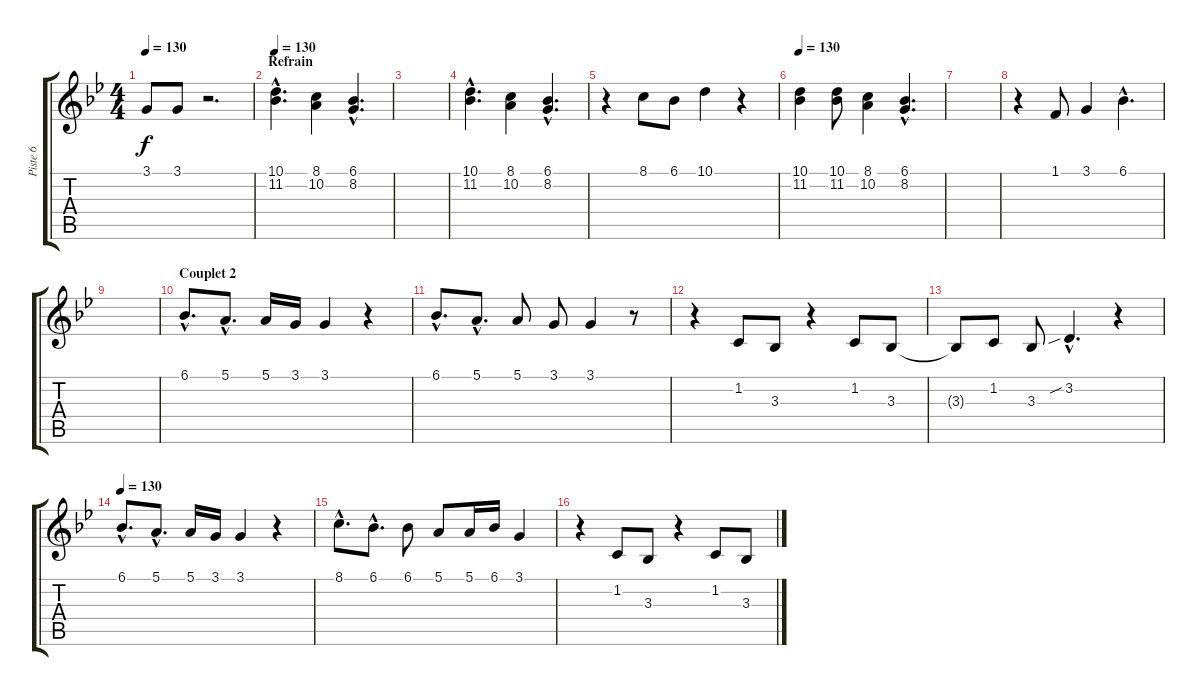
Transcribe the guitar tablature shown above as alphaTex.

\track ("Piste 6" "Piste 6") {instrument choiraahs}
\staff {score tabs}
\tuning (E4 B3 G3 D3 A2 E2) {hide}
\ts (4 4)
\tempo 130
\clef g2
\ks gminor
3.1.8{dy f} 3.1.8 r.2{d} |
\section ("" "Refrain")
\tempo 130
(10.1{hac} 11.2{hac}).4{d} (8.1 10.2).4 (6.1{hac} 8.2{hac}).4{d} |
|
(10.1{hac} 11.2{hac}).4{d} (8.1 10.2).4 (6.1{hac} 8.2{hac}).4{d} |
r.4 8.1.8 6.1.8 10.1.4 r.4 |
\tempo 130
(10.1 11.2).4 (10.1 11.2).8 (8.1 10.2).4 (6.1{hac} 8.2{hac}).4{d} |
|
r.4 1.1.8 3.1.4 6.1{hac}.4{d} |
|
\section ("" "Couplet 2")
6.1{hac}.8{d} 5.1{hac}.8{d} 5.1.16 3.1.16 3.1.4 r.4 |
6.1{hac}.8{d} 5.1{hac}.8{d} 5.1.8 3.1.8 3.1.4 r.8 |
r.4 1.2.8 3.3.8 r.4 1.2.8 3.3.8 |
3.3{t}.8 1.2.8 3.3.8 3.2{sib hac}.4{d} r.4 |
\tempo 130
6.1{hac}.8{d} 5.1{hac}.8{d} 5.1.16 3.1.16 3.1.4 r.4 |
8.1{hac}.8{d} 6.1{hac}.8{d} 6.1.8 5.1.8 5.1.16 6.1.16 3.1.4 |
r.4 1.2.8 3.3.8 r.4 1.2.8 3.3.8
